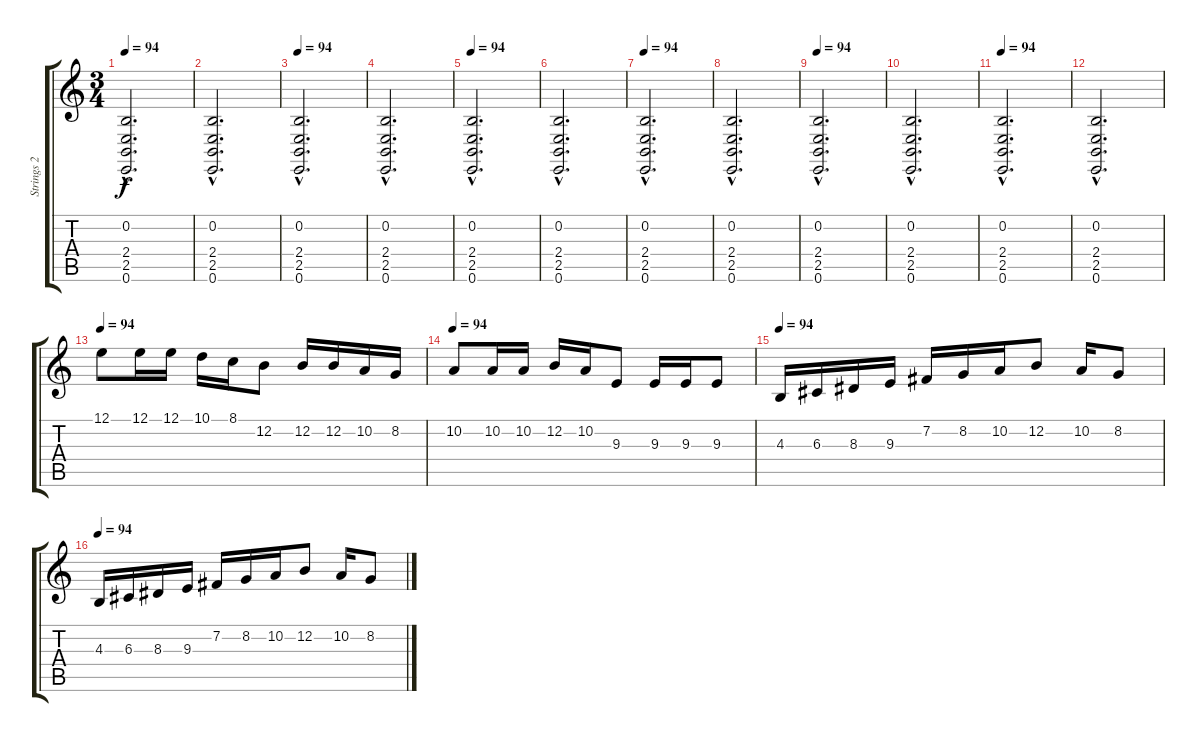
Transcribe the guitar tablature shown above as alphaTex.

\track ("Strings 2" "Strings 2") {instrument stringensemble1}
\staff {score tabs}
\tuning (E4 B3 G3 D3 A2 E2) {hide}
\ts (3 4)
\tempo 94
\clef g2
\ks c
(0.2{hac} 2.4{hac} 2.5{hac} 0.6{hac}).2{d dy f} |
(0.2{hac} 2.4{hac} 2.5{hac} 0.6{hac}).2{d} |
\tempo 94
(0.2{hac} 2.4{hac} 2.5{hac} 0.6{hac}).2{d} |
(0.2{hac} 2.4{hac} 2.5{hac} 0.6{hac}).2{d} |
\tempo 94
(0.2{hac} 2.4{hac} 2.5{hac} 0.6{hac}).2{d} |
(0.2{hac} 2.4{hac} 2.5{hac} 0.6{hac}).2{d} |
\tempo 94
(0.2{hac} 2.4{hac} 2.5{hac} 0.6{hac}).2{d} |
(0.2{hac} 2.4{hac} 2.5{hac} 0.6{hac}).2{d} |
\tempo 94
(0.2{hac} 2.4{hac} 2.5{hac} 0.6{hac}).2{d} |
(0.2{hac} 2.4{hac} 2.5{hac} 0.6{hac}).2{d} |
\tempo 94
(0.2{hac} 2.4{hac} 2.5{hac} 0.6{hac}).2{d} |
(0.2{hac} 2.4{hac} 2.5{hac} 0.6{hac}).2{d} |
\tempo 94
12.1.8 12.1.16 12.1.16 10.1.16 8.1.16 12.2.8 12.2.16 12.2.16 10.2.16 8.2.16 |
\tempo 94
10.2.8 10.2.16 10.2.16 12.2.16 10.2.16 9.3.8 9.3.16 9.3.16 9.3.8 |
\tempo 94
4.3.16 6.3.16 8.3.16 9.3.16 7.2.16 8.2.16 10.2.16 12.2.8 10.2.16 8.2.8 |
\tempo 94
4.3.16 6.3.16 8.3.16 9.3.16 7.2.16 8.2.16 10.2.16 12.2.8 10.2.16 8.2.8
